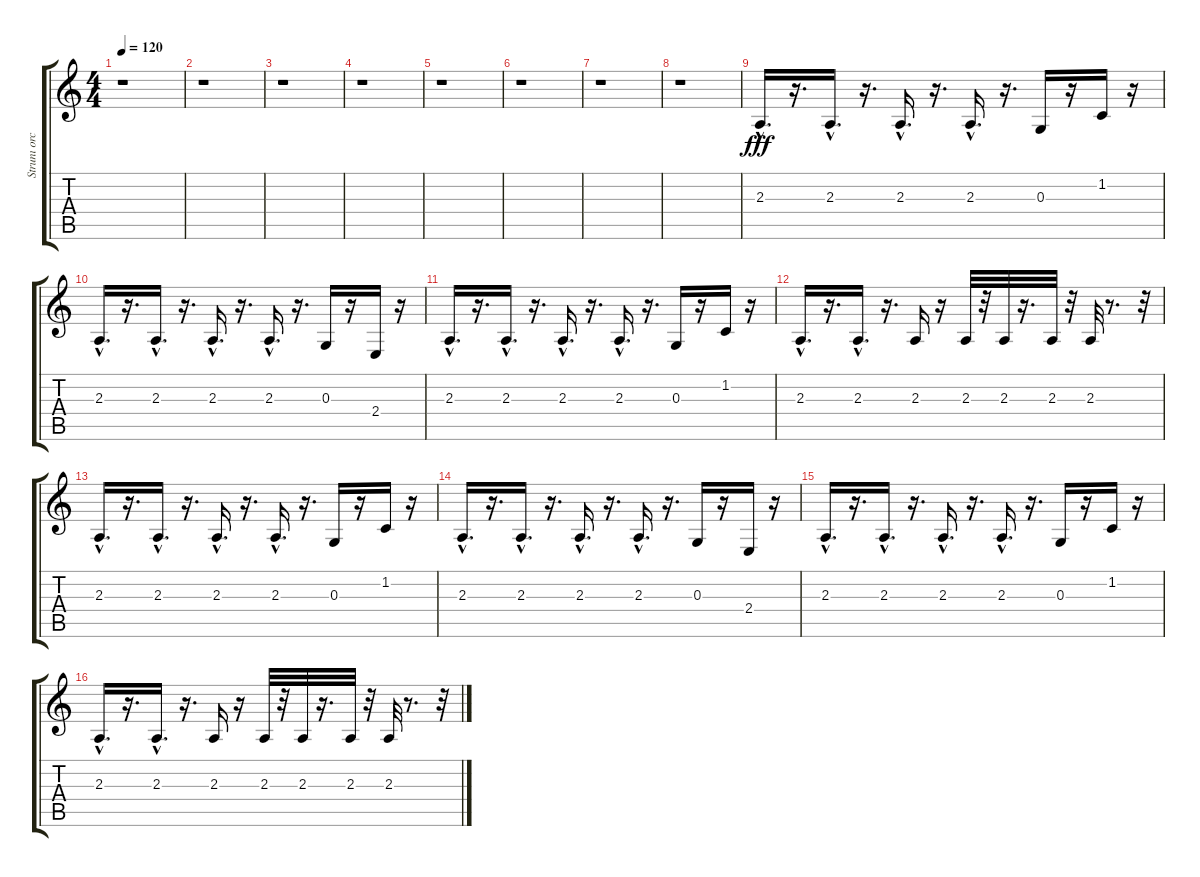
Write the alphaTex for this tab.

\track ("Strunı orch. 1" "Strunı orc") {instrument stringensemble1}
\staff {score tabs}
\tuning (E4 B3 G3 D3 A2 E2) {hide}
\ts (4 4)
\tempo 120
\clef g2
\ks c
r.1{dy fff instrument stringensemble1} |
r.1 |
r.1 |
r.1 |
r.1 |
r.1 |
r.1 |
r.1 |
2.3{hac}.16{d} r.16{d} 2.3{hac}.16{d} r.16{d} 2.3{hac}.16{d} r.16{d} 2.3{hac}.16{d} r.16{d} 0.3.16 r.16 1.2.16 r.16 |
2.3{hac}.16{d} r.16{d} 2.3{hac}.16{d} r.16{d} 2.3{hac}.16{d} r.16{d} 2.3{hac}.16{d} r.16{d} 0.3.16 r.16 2.4.16 r.16 |
2.3{hac}.16{d} r.16{d} 2.3{hac}.16{d} r.16{d} 2.3{hac}.16{d} r.16{d} 2.3{hac}.16{d} r.16{d} 0.3.16 r.16 1.2.16 r.16 |
2.3{hac}.16{d} r.16{d} 2.3{hac}.16{d} r.16{d} 2.3.16 r.16 2.3.32 r.32 2.3.32 r.16{d} 2.3.32 r.32 2.3.32 r.8{d} r.32 |
2.3{hac}.16{d} r.16{d} 2.3{hac}.16{d} r.16{d} 2.3{hac}.16{d} r.16{d} 2.3{hac}.16{d} r.16{d} 0.3.16 r.16 1.2.16 r.16 |
2.3{hac}.16{d} r.16{d} 2.3{hac}.16{d} r.16{d} 2.3{hac}.16{d} r.16{d} 2.3{hac}.16{d} r.16{d} 0.3.16 r.16 2.4.16 r.16 |
2.3{hac}.16{d} r.16{d} 2.3{hac}.16{d} r.16{d} 2.3{hac}.16{d} r.16{d} 2.3{hac}.16{d} r.16{d} 0.3.16 r.16 1.2.16 r.16 |
2.3{hac}.16{d} r.16{d} 2.3{hac}.16{d} r.16{d} 2.3.16 r.16 2.3.32 r.32 2.3.32 r.16{d} 2.3.32 r.32 2.3.32 r.8{d} r.32
